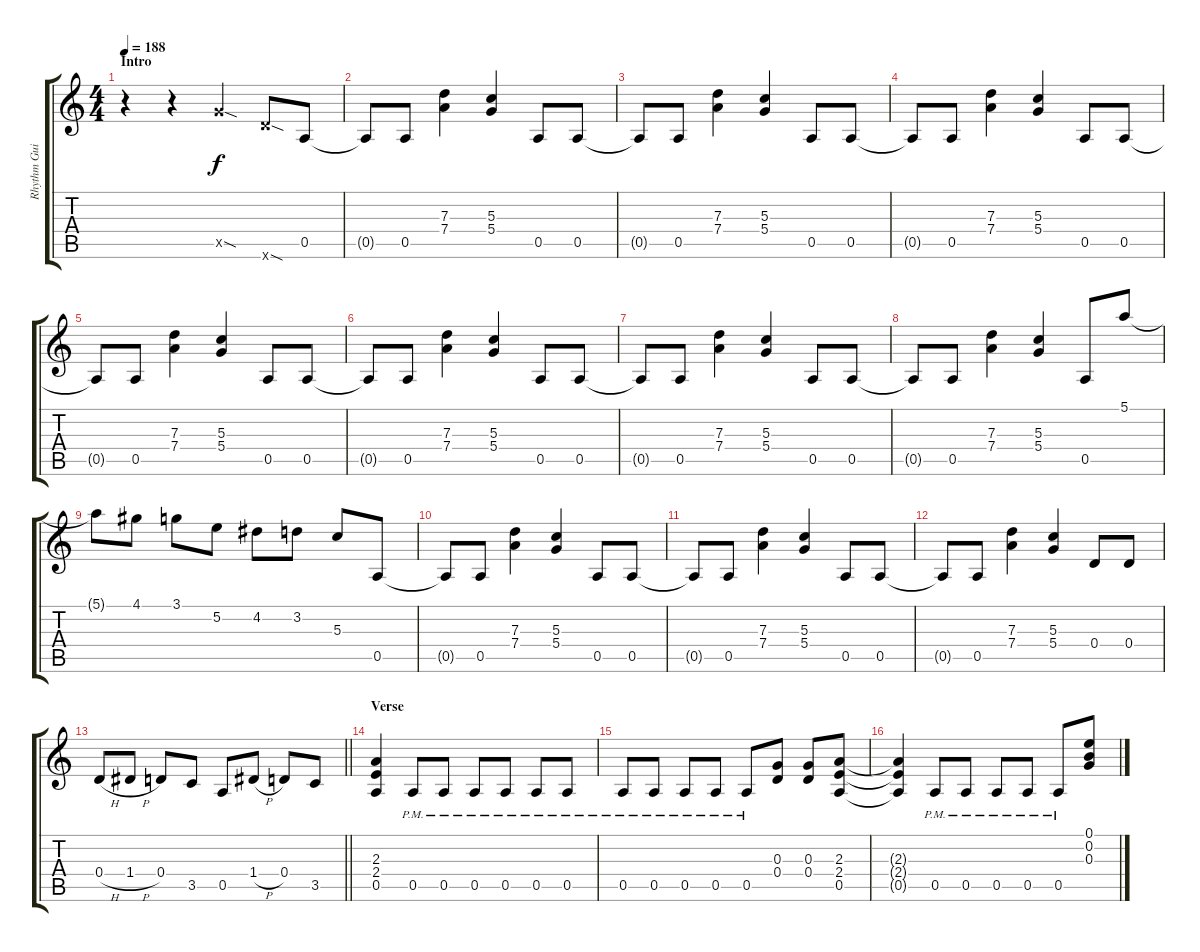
\track ("Rhythm Guitar - Mick Cripps" "Rhythm Gui") {instrument overdrivenguitar}
\staff {score tabs}
\tuning (E4 B3 G3 D3 A2 E2) {hide}
\ts (4 4)
\section ("" "Intro")
\tempo 188
\clef g2
\ks c
r.4{dy f instrument overdrivenguitar} r.4 10.5{sod x}.4 10.6{sod x}.8 0.5.8 |
0.5{t}.8 0.5.8 (7.3 7.4).4 (5.3 5.4).4 0.5.8 0.5.8 |
0.5{t}.8 0.5.8 (7.3 7.4).4 (5.3 5.4).4 0.5.8 0.5.8 |
0.5{t}.8 0.5.8 (7.3 7.4).4 (5.3 5.4).4 0.5.8 0.5.8 |
0.5{t}.8 0.5.8 (7.3 7.4).4 (5.3 5.4).4 0.5.8 0.5.8 |
0.5{t}.8 0.5.8 (7.3 7.4).4 (5.3 5.4).4 0.5.8 0.5.8 |
0.5{t}.8 0.5.8 (7.3 7.4).4 (5.3 5.4).4 0.5.8 0.5.8 |
0.5{t}.8 0.5.8 (7.3 7.4).4 (5.3 5.4).4 0.5.8 5.1.8 |
5.1{t}.8 4.1.8 3.1.8 5.2.8 4.2.8 3.2.8 5.3.8 0.5.8 |
0.5{t}.8 0.5.8 (7.3 7.4).4 (5.3 5.4).4 0.5.8 0.5.8 |
0.5{t}.8 0.5.8 (7.3 7.4).4 (5.3 5.4).4 0.5.8 0.5.8 |
0.5{t}.8 0.5.8 (7.3 7.4).4 (5.3 5.4).4 0.4.8 0.4.8 |
\barLineRight lightlight
0.4{h}.8 1.4{h}.8 0.4.8 3.5.8 0.5.8 1.4{h}.8 0.4.8 3.5.8 |
\section ("" "Verse")
(2.3 2.4 0.5).4 0.5{pm}.8 0.5{pm}.8 0.5{pm}.8 0.5{pm}.8 0.5{pm}.8 0.5{pm}.8 |
0.5{pm}.8 0.5{pm}.8 0.5{pm}.8 0.5{pm}.8 0.5{pm}.8 (0.3 0.4).8 (0.3 0.4).8 (2.3 2.4 0.5).8 |
(2.3{t} 2.4{t} 0.5{t}).4 0.5{pm}.8 0.5{pm}.8 0.5{pm}.8 0.5{pm}.8 0.5{pm}.8 (0.1 0.2 0.3).8
